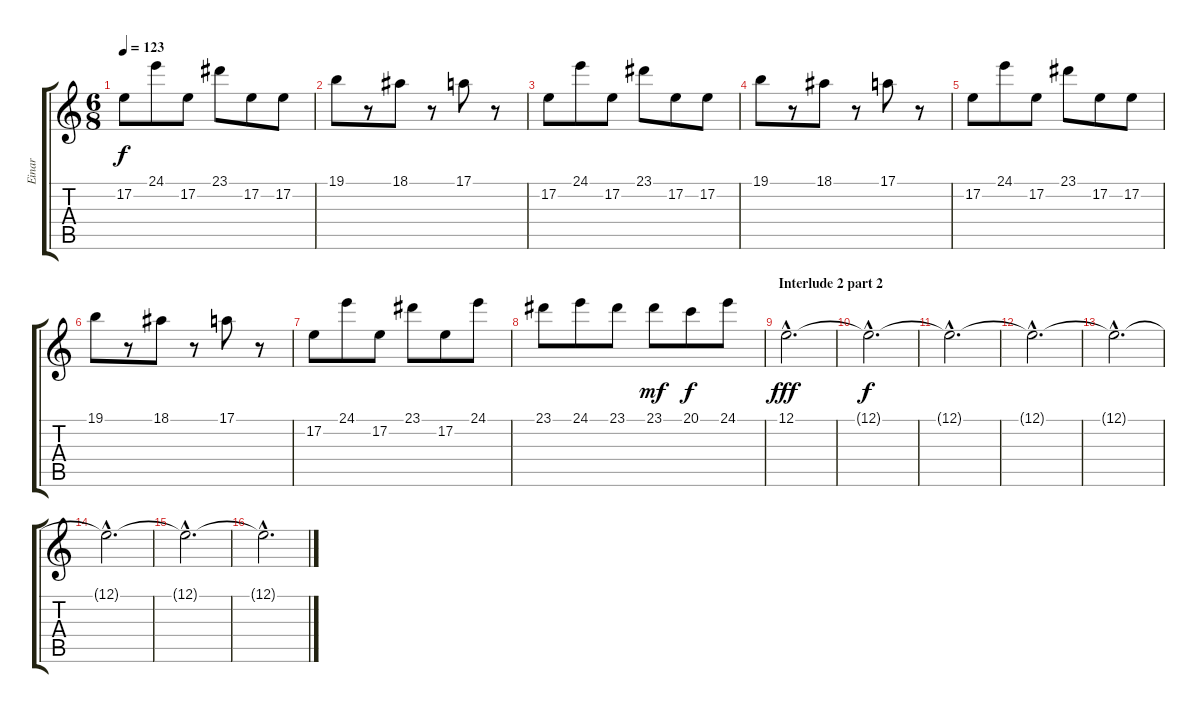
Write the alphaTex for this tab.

\track ("Einar" "Einar") {instrument stringensemble1}
\staff {score tabs}
\tuning (E4 B3 G3 D3 A2 E2) {hide}
\ts (6 8)
\tempo 123
\clef g2
\ks c
17.2.8{dy f} 24.1.8 17.2.8 23.1.8 17.2.8 17.2.8 |
19.1.8 r.8 18.1.8 r.8 17.1.8 r.8 |
17.2.8 24.1.8 17.2.8 23.1.8 17.2.8 17.2.8 |
19.1.8 r.8 18.1.8 r.8 17.1.8 r.8 |
17.2.8 24.1.8 17.2.8 23.1.8 17.2.8 17.2.8 |
19.1.8 r.8 18.1.8 r.8 17.1.8 r.8 |
17.2.8 24.1.8 17.2.8 23.1.8 17.2.8 24.1.8 |
23.1.8 24.1.8 23.1.8 23.1.8{dy mf} 20.1.8{dy f} 24.1.8 |
\section ("" "Interlude 2 part 2")
12.1{hac}.2{d dy fff instrument pad5bowed} |
12.1{hac t}.2{d dy f} |
12.1{hac t}.2{d} |
12.1{hac t}.2{d} |
12.1{hac t}.2{d} |
12.1{hac t}.2{d} |
12.1{hac t}.2{d} |
12.1{hac t}.2{d}
